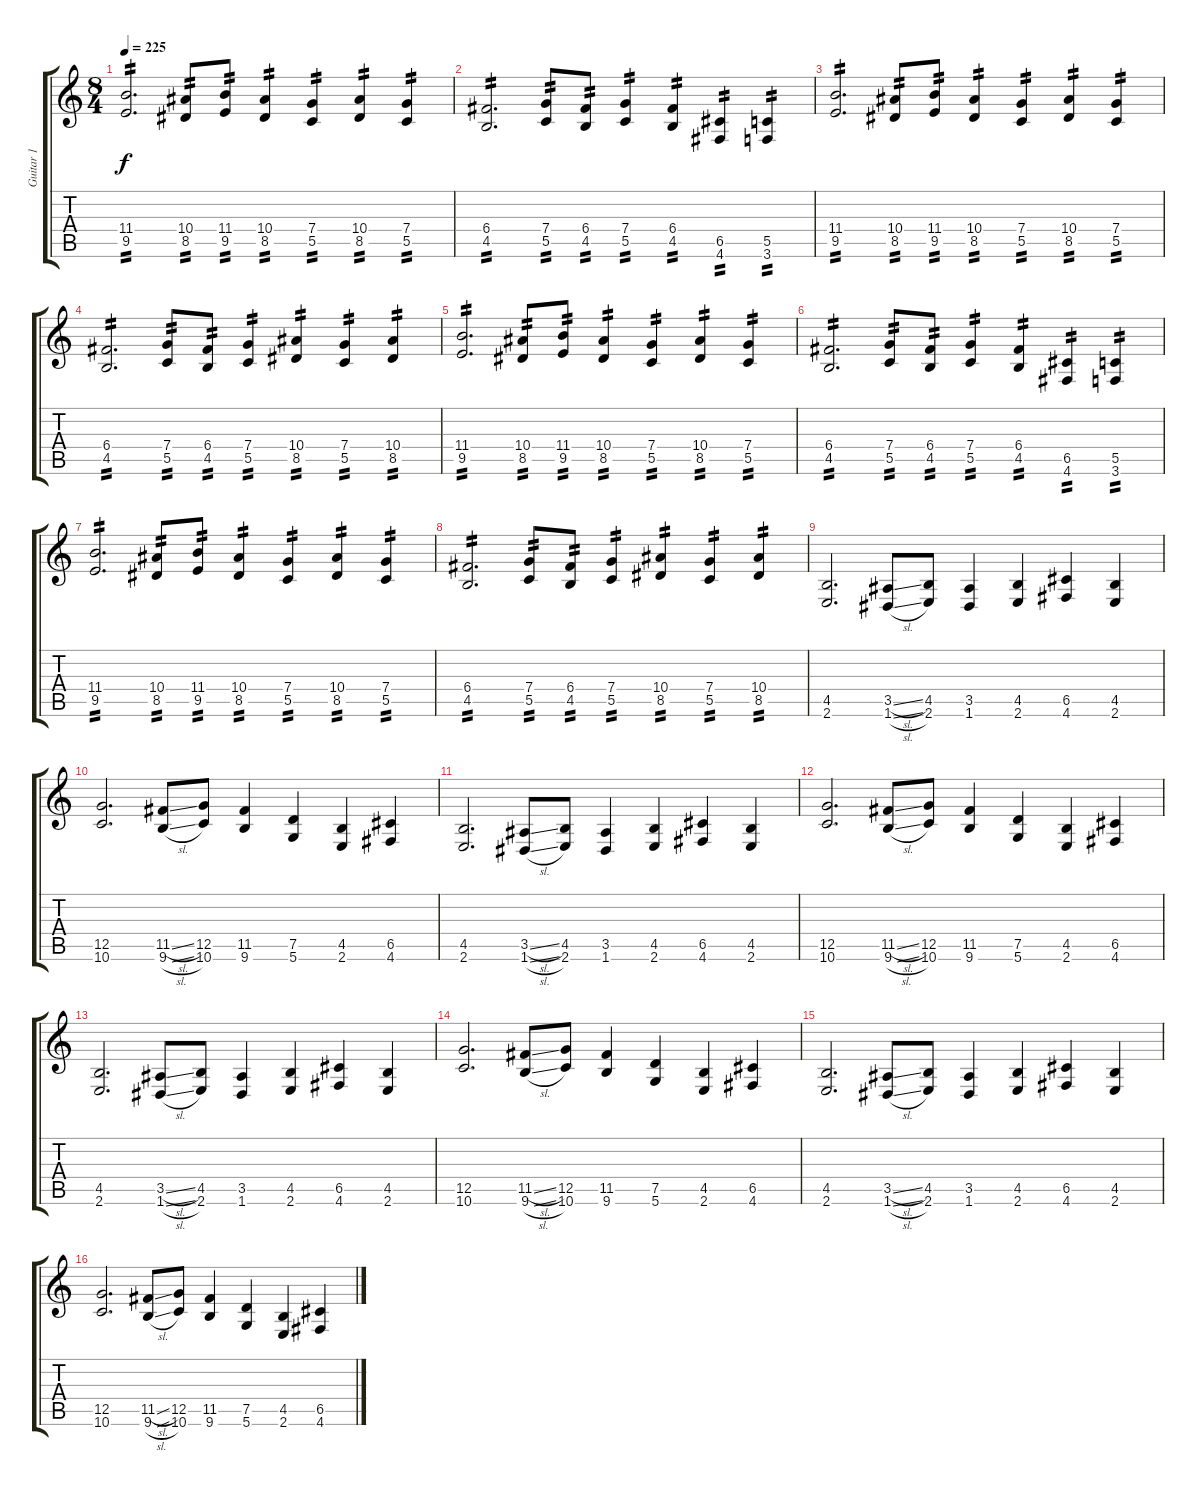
\track ("Guitar 1" "Guitar 1") {instrument distortionguitar}
\staff {score tabs}
\tuning (D4 A3 F3 C3 G2 D2) {hide}
\ts (8 4)
\tempo 225
\clef g2
\ks c
(11.4 9.5).2{d tp 2 dy f} (10.4 8.5).8{tp 2} (11.4 9.5).8{tp 2} (10.4 8.5).4{tp 2} (7.4 5.5).4{tp 2} (10.4 8.5).4{tp 2} (7.4 5.5).4{tp 2} |
(6.4 4.5).2{d tp 2} (7.4 5.5).8{tp 2} (6.4 4.5).8{tp 2} (7.4 5.5).4{tp 2} (6.4 4.5).4{tp 2} (6.5 4.6).4{tp 2} (5.5 3.6).4{tp 2} |
(11.4 9.5).2{d tp 2} (10.4 8.5).8{tp 2} (11.4 9.5).8{tp 2} (10.4 8.5).4{tp 2} (7.4 5.5).4{tp 2} (10.4 8.5).4{tp 2} (7.4 5.5).4{tp 2} |
(6.4 4.5).2{d tp 2} (7.4 5.5).8{tp 2} (6.4 4.5).8{tp 2} (7.4 5.5).4{tp 2} (10.4 8.5).4{tp 2} (7.4 5.5).4{tp 2} (10.4 8.5).4{tp 2} |
(11.4 9.5).2{d tp 2} (10.4 8.5).8{tp 2} (11.4 9.5).8{tp 2} (10.4 8.5).4{tp 2} (7.4 5.5).4{tp 2} (10.4 8.5).4{tp 2} (7.4 5.5).4{tp 2} |
(6.4 4.5).2{d tp 2} (7.4 5.5).8{tp 2} (6.4 4.5).8{tp 2} (7.4 5.5).4{tp 2} (6.4 4.5).4{tp 2} (6.5 4.6).4{tp 2} (5.5 3.6).4{tp 2} |
(11.4 9.5).2{d tp 2} (10.4 8.5).8{tp 2} (11.4 9.5).8{tp 2} (10.4 8.5).4{tp 2} (7.4 5.5).4{tp 2} (10.4 8.5).4{tp 2} (7.4 5.5).4{tp 2} |
(6.4 4.5).2{d tp 2} (7.4 5.5).8{tp 2} (6.4 4.5).8{tp 2} (7.4 5.5).4{tp 2} (10.4 8.5).4{tp 2} (7.4 5.5).4{tp 2} (10.4 8.5).4{tp 2} |
(4.5 2.6).2{d} (3.5{sl} 1.6{sl}).8 (4.5 2.6).8 (3.5 1.6).4 (4.5 2.6).4 (6.5 4.6).4 (4.5 2.6).4 |
(12.5 10.6).2{d} (11.5{sl} 9.6{sl}).8 (12.5 10.6).8 (11.5 9.6).4 (7.5 5.6).4 (4.5 2.6).4 (6.5 4.6).4 |
(4.5 2.6).2{d} (3.5{sl} 1.6{sl}).8 (4.5 2.6).8 (3.5 1.6).4 (4.5 2.6).4 (6.5 4.6).4 (4.5 2.6).4 |
(12.5 10.6).2{d} (11.5{sl} 9.6{sl}).8 (12.5 10.6).8 (11.5 9.6).4 (7.5 5.6).4 (4.5 2.6).4 (6.5 4.6).4 |
(4.5 2.6).2{d} (3.5{sl} 1.6{sl}).8 (4.5 2.6).8 (3.5 1.6).4 (4.5 2.6).4 (6.5 4.6).4 (4.5 2.6).4 |
(12.5 10.6).2{d} (11.5{sl} 9.6{sl}).8 (12.5 10.6).8 (11.5 9.6).4 (7.5 5.6).4 (4.5 2.6).4 (6.5 4.6).4 |
(4.5 2.6).2{d} (3.5{sl} 1.6{sl}).8 (4.5 2.6).8 (3.5 1.6).4 (4.5 2.6).4 (6.5 4.6).4 (4.5 2.6).4 |
(12.5 10.6).2{d} (11.5{sl} 9.6{sl}).8 (12.5 10.6).8 (11.5 9.6).4 (7.5 5.6).4 (4.5 2.6).4 (6.5 4.6).4
